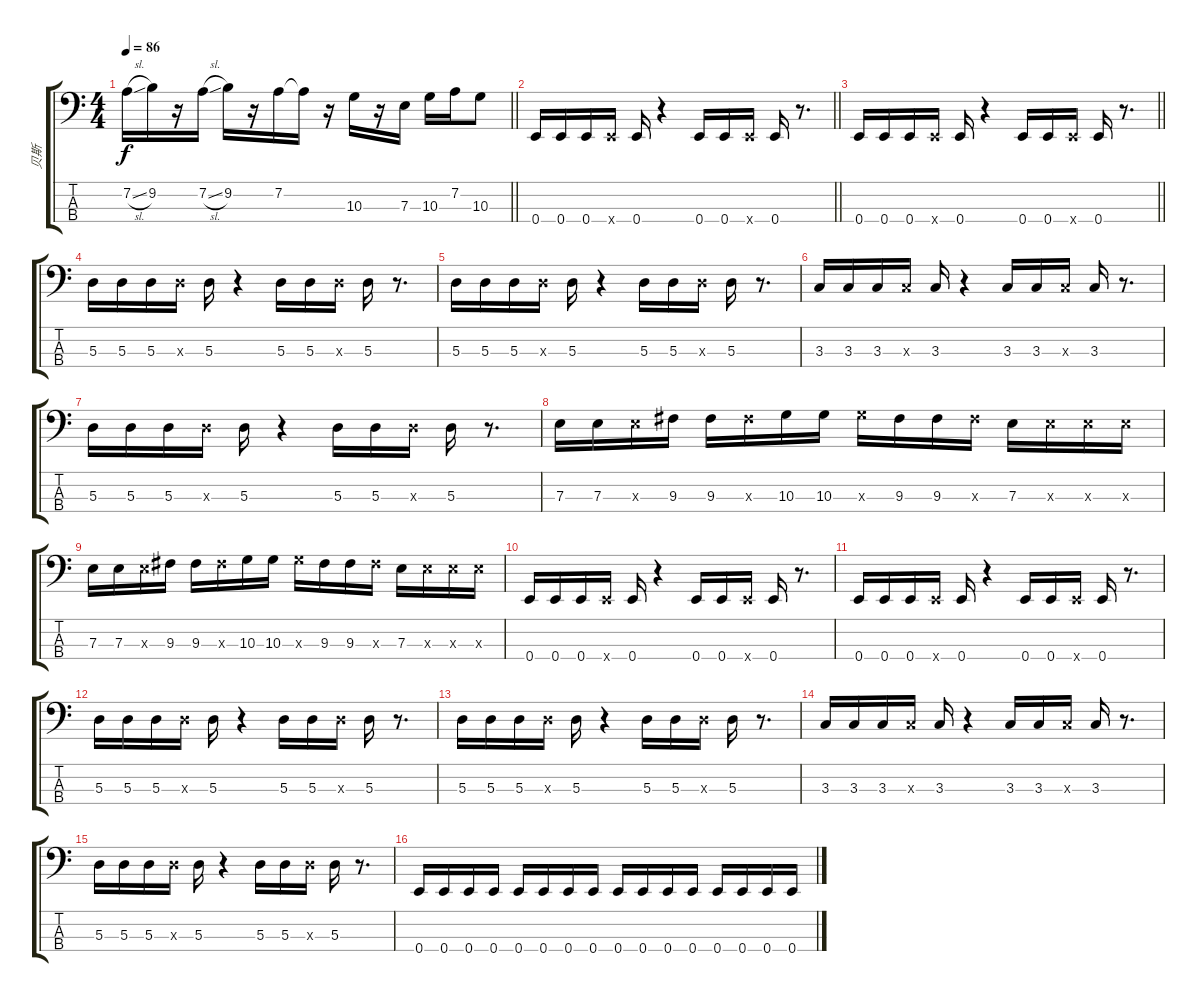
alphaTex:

\track ("贝斯" "贝斯") {instrument electricbassfinger}
\staff {score tabs}
\tuning (G2 D2 A1 E1) {hide}
\ts (4 4)
\tempo 86
\clef f4
\barLineRight lightlight
\ks c
7.2{sl}.16{dy f} 9.2.16 r.16 7.2{sl}.16 9.2.16 r.16 7.2.16 7.2{t}.16 r.16 10.3.16 r.16 7.3.16 10.3.16 7.2.16 10.3.8 |
\section ("" "")
\barLineRight lightlight
0.4.16 0.4.16 0.4.16 0.4{x}.16 0.4.16 r.4 0.4.16 0.4.16 0.4{x}.16 0.4.16 r.8{d} |
\barLineRight lightlight
0.4.16 0.4.16 0.4.16 0.4{x}.16 0.4.16 r.4 0.4.16 0.4.16 0.4{x}.16 0.4.16 r.8{d} |
5.3.16 5.3.16 5.3.16 5.3{x}.16 5.3.16 r.4 5.3.16 5.3.16 5.3{x}.16 5.3.16 r.8{d} |
5.3.16 5.3.16 5.3.16 5.3{x}.16 5.3.16 r.4 5.3.16 5.3.16 5.3{x}.16 5.3.16 r.8{d} |
3.3.16 3.3.16 3.3.16 3.3{x}.16 3.3.16 r.4 3.3.16 3.3.16 3.3{x}.16 3.3.16 r.8{d} |
5.3.16 5.3.16 5.3.16 5.3{x}.16 5.3.16 r.4 5.3.16 5.3.16 5.3{x}.16 5.3.16 r.8{d} |
7.3.16 7.3.16 7.3{x}.16 9.3.16 9.3.16 9.3{x}.16 10.3.16 10.3.16 10.3{x}.16 9.3.16 9.3.16 9.3{x}.16 7.3.16 7.3{x}.16 7.3{x}.16 7.3{x}.16 |
7.3.16 7.3.16 7.3{x}.16 9.3.16 9.3.16 9.3{x}.16 10.3.16 10.3.16 10.3{x}.16 9.3.16 9.3.16 9.3{x}.16 7.3.16 7.3{x}.16 7.3{x}.16 7.3{x}.16 |
0.4.16 0.4.16 0.4.16 0.4{x}.16 0.4.16 r.4 0.4.16 0.4.16 0.4{x}.16 0.4.16 r.8{d} |
0.4.16 0.4.16 0.4.16 0.4{x}.16 0.4.16 r.4 0.4.16 0.4.16 0.4{x}.16 0.4.16 r.8{d} |
5.3.16 5.3.16 5.3.16 5.3{x}.16 5.3.16 r.4 5.3.16 5.3.16 5.3{x}.16 5.3.16 r.8{d} |
5.3.16 5.3.16 5.3.16 5.3{x}.16 5.3.16 r.4 5.3.16 5.3.16 5.3{x}.16 5.3.16 r.8{d} |
3.3.16 3.3.16 3.3.16 3.3{x}.16 3.3.16 r.4 3.3.16 3.3.16 3.3{x}.16 3.3.16 r.8{d} |
5.3.16 5.3.16 5.3.16 5.3{x}.16 5.3.16 r.4 5.3.16 5.3.16 5.3{x}.16 5.3.16 r.8{d} |
0.4.16 0.4.16 0.4.16 0.4.16 0.4.16 0.4.16 0.4.16 0.4.16 0.4.16 0.4.16 0.4.16 0.4.16 0.4.16 0.4.16 0.4.16 0.4.16
